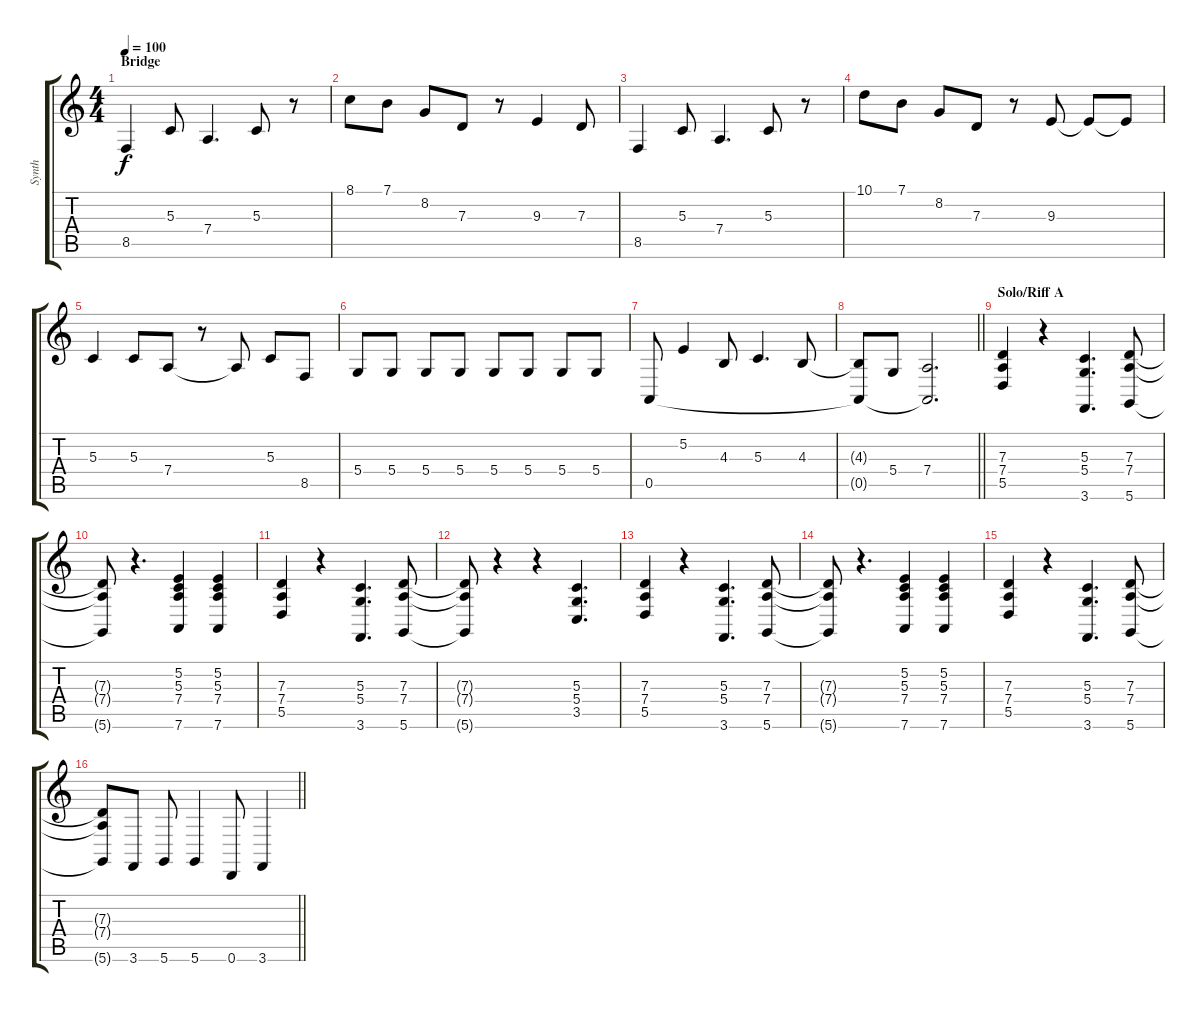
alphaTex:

\track ("Synth" "Synth") {instrument lead2sawtooth}
\staff {score tabs}
\tuning (E4 B3 G3 D3 A2 D2) {hide}
\ts (4 4)
\section ("" "Bridge")
\tempo 100
\clef g2
\ks c
8.5.4{dy f} 5.3.8 7.4.4{d} 5.3.8 r.8 |
8.1.8 7.1.8 8.2.8 7.3.8 r.8 9.3.4 7.3.8 |
8.5.4 5.3.8 7.4.4{d} 5.3.8 r.8 |
10.1.8 7.1.8 8.2.8 7.3.8 r.8 9.3.8 9.3{t}.8 9.3{t}.8 |
5.3.4 5.3.8 7.4.8 r.8 7.4{t}.8 5.3.8 8.5.8 |
5.4.8 5.4.8 5.4.8 5.4.8 5.4.8 5.4.8 5.4.8 5.4.8 |
0.5.8 5.2.4 4.3.8 5.3.4{d} 4.3.8 |
\barLineRight lightlight
(4.3{t} 0.5{t}).8 5.4.8 (7.4 0.5{t}).2{d} |
\section ("" "Solo/Riff A")
(7.3 7.4 5.5).4 r.4 (5.3 5.4 3.6).4{d} (7.3 7.4 5.6).8 |
(7.3{t} 7.4{t} 5.6{t}).8 r.4{d} (5.2 5.3 7.4 7.6).4 (5.2 5.3 7.4 7.6).4 |
(7.3 7.4 5.5).4 r.4 (5.3 5.4 3.6).4{d} (7.3 7.4 5.6).8 |
(7.3{t} 7.4{t} 5.6{t}).8 r.4 r.4 (5.3 5.4 3.5).4{d} |
(7.3 7.4 5.5).4 r.4 (5.3 5.4 3.6).4{d} (7.3 7.4 5.6).8 |
(7.3{t} 7.4{t} 5.6{t}).8 r.4{d} (5.2 5.3 7.4 7.6).4 (5.2 5.3 7.4 7.6).4 |
(7.3 7.4 5.5).4 r.4 (5.3 5.4 3.6).4{d} (7.3 7.4 5.6).8 |
\barLineRight lightlight
(7.3{t} 7.4{t} 5.6{t}).8 3.6.8 5.6.8 5.6.4 0.6.8 3.6.4
